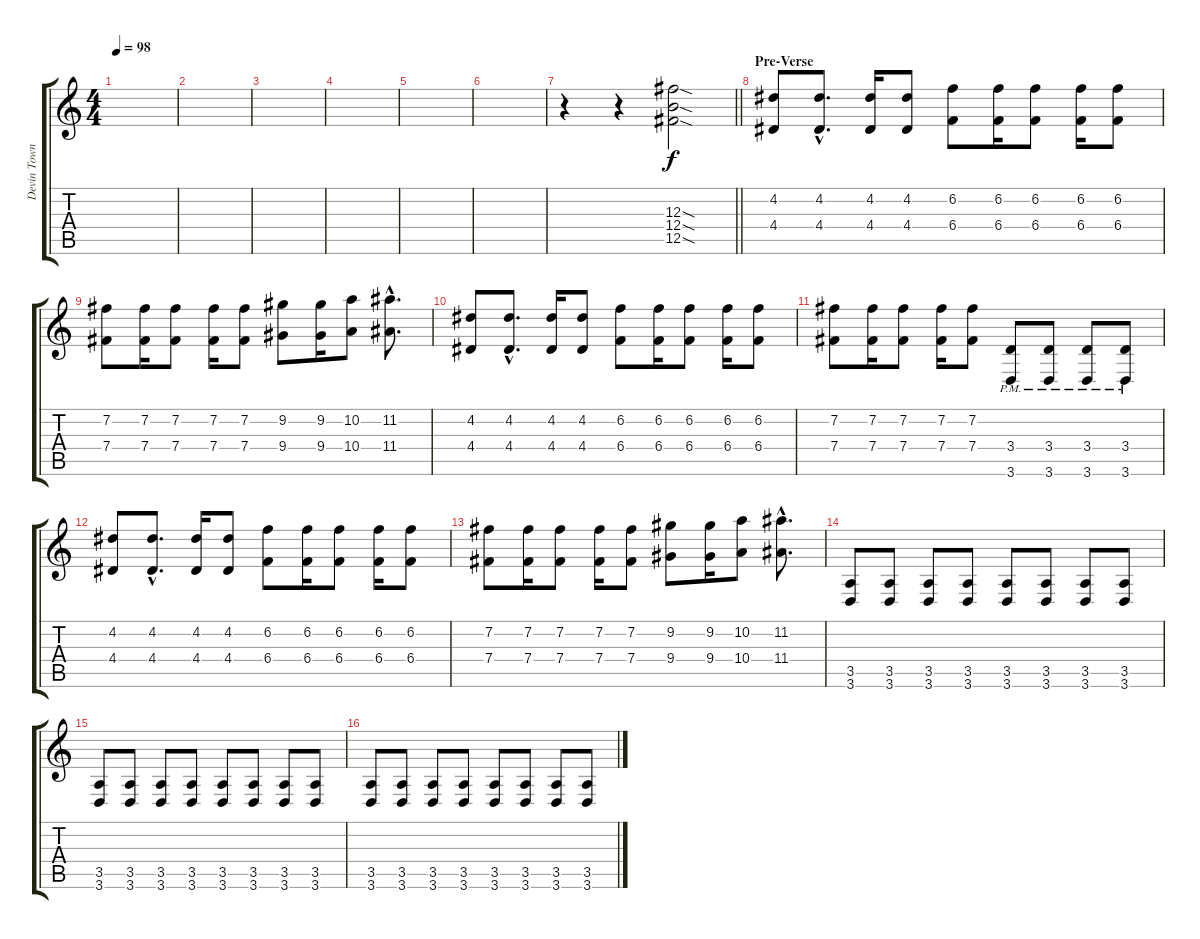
\track ("Devin Townsend" "Devin Town") {instrument distortionguitar}
\staff {score tabs}
\tuning (Eb4 B3 Gb3 B2 Gb2 B1) {hide}
\ts (4 4)
\tempo 98
\clef g2
\ks c
|
|
|
|
|
|
\barLineRight lightlight
r.4 r.4 (12.3{sod} 12.4{sod} 12.5{sod}).2 |
\section ("" "Pre-Verse")
(4.2 4.4).8 (4.2{hac} 4.4{hac}).8{d} (4.2 4.4).16 (4.2 4.4).8 (6.2 6.4).8 (6.2 6.4).16 (6.2 6.4).8 (6.2 6.4).16 (6.2 6.4).8 |
(7.2 7.4).8 (7.2 7.4).16 (7.2 7.4).8 (7.2 7.4).16 (7.2 7.4).8 (9.2 9.4).8 (9.2 9.4).16 (10.2 10.4).8 (11.2{hac} 11.4{hac}).8{d} |
(4.2 4.4).8 (4.2{hac} 4.4{hac}).8{d} (4.2 4.4).16 (4.2 4.4).8 (6.2 6.4).8 (6.2 6.4).16 (6.2 6.4).8 (6.2 6.4).16 (6.2 6.4).8 |
(7.2 7.4).8 (7.2 7.4).16 (7.2 7.4).8 (7.2 7.4).16 (7.2 7.4).8 (3.4{pm} 3.6{pm}).8 (3.4{pm} 3.6{pm}).8 (3.4{pm} 3.6{pm}).8 (3.4{pm} 3.6{pm}).8 |
(4.2 4.4).8 (4.2{hac} 4.4{hac}).8{d} (4.2 4.4).16 (4.2 4.4).8 (6.2 6.4).8 (6.2 6.4).16 (6.2 6.4).8 (6.2 6.4).16 (6.2 6.4).8 |
(7.2 7.4).8 (7.2 7.4).16 (7.2 7.4).8 (7.2 7.4).16 (7.2 7.4).8 (9.2 9.4).8 (9.2 9.4).16 (10.2 10.4).8 (11.2{hac} 11.4{hac}).8{d} |
(3.5 3.6).8 (3.5 3.6).8 (3.5 3.6).8 (3.5 3.6).8 (3.5 3.6).8 (3.5 3.6).8 (3.5 3.6).8 (3.5 3.6).8 |
(3.5 3.6).8 (3.5 3.6).8 (3.5 3.6).8 (3.5 3.6).8 (3.5 3.6).8 (3.5 3.6).8 (3.5 3.6).8 (3.5 3.6).8 |
(3.5 3.6).8 (3.5 3.6).8 (3.5 3.6).8 (3.5 3.6).8 (3.5 3.6).8 (3.5 3.6).8 (3.5 3.6).8 (3.5 3.6).8
